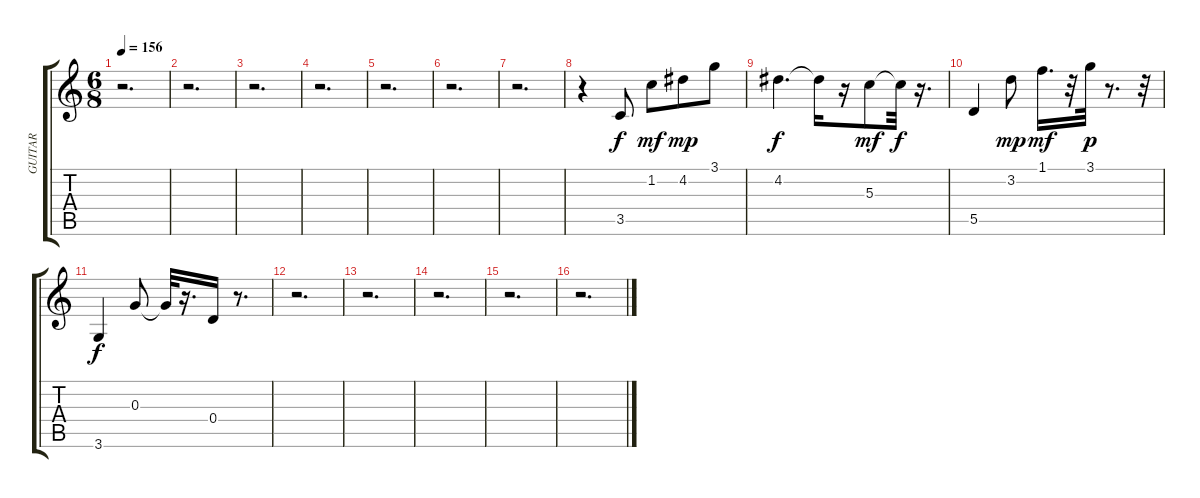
\track ("GUITAR" "GUITAR") {instrument acousticguitarsteel}
\staff {score tabs}
\tuning (E4 B3 G3 D3 A2 E2) {hide}
\ts (6 8)
\tempo 156
\clef g2
\ks c
r.2{d dy f} |
r.2{d} |
r.2{d} |
r.2{d} |
r.2{d} |
r.2{d} |
r.2{d} |
r.4 3.5.8 1.2.8{dy mf} 4.2.8{dy mp} 3.1.8 |
4.2.4{d dy f} 4.2{t}.16 r.16 5.3.8{dy mf} 5.3{t}.32{dy f} r.16{d} |
5.5.4 3.2.8{dy mp} 1.1.16{d dy mf} r.32 3.1.32{dy p} r.8{d} r.32 |
3.6.4{dy f} 0.3.8 0.3{t}.32 r.16{d} 0.4.16 r.8{d} |
r.2{d} |
r.2{d} |
r.2{d} |
r.2{d} |
r.2{d}
